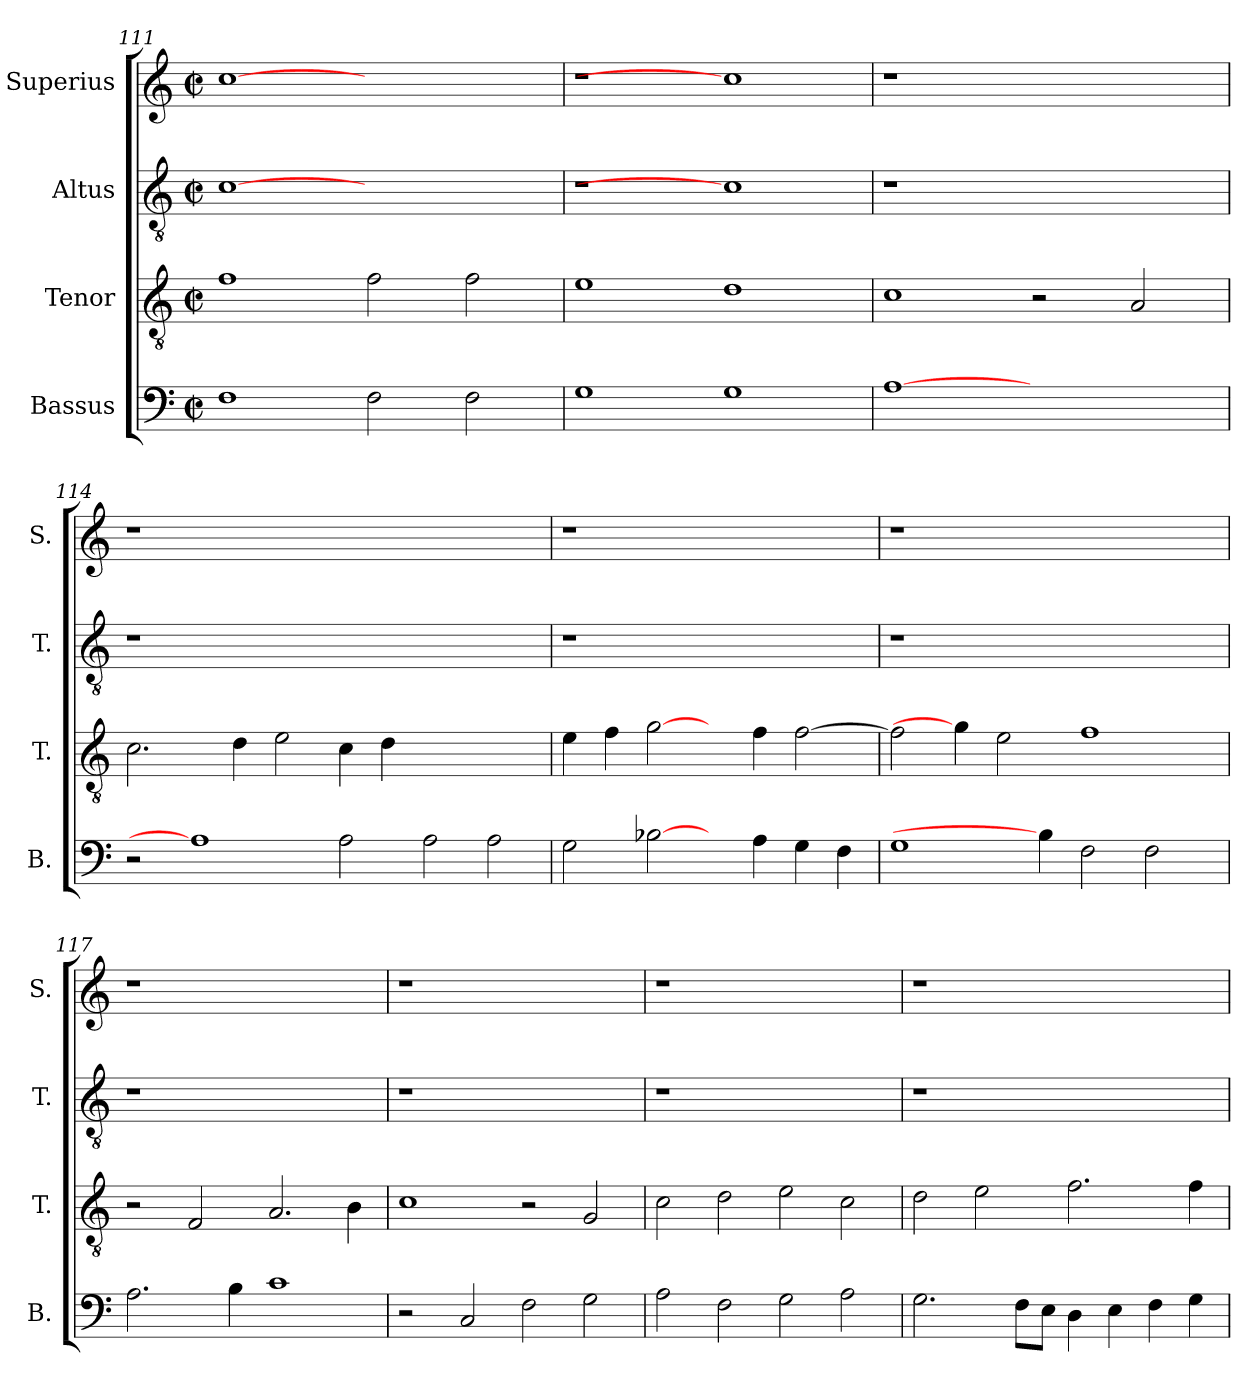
**kern	**kern	**kern	**kern
*part4	*part3	*part2	*part1
*staff4	*staff3	*staff2	*staff1
*I"Bassus	*I"Tenor	*I"Altus	*I"Superius
*I'B.	*I'T.	*I'T.	*I'S.
*clefF4	*clefGv2	*clefGv2	*clefG2
*	*ITrd7c12	*ITrd7c12	*
*k[]	*k[]	*k[]	*k[]
*C:	*C:	*C:	*C:
*M2/2	*M2/2	*M2/2	*M2/2
*met(c|)	*met(c|)	*met(c|)	*met(c|)
=111	=111	=111	=111
1Fi	1Fi	[1Ci	[1cci
2Fi\	2Fi\	1ryy	1ryy
2Fi\	2Fi\	.	.
=112	=112	=112	=112
!	!	!LO:N:vis=1	!LO:N:vis=1
1Gi	1Ei	1r	1r
1Gi	1Di	1Ci]	1cci]
=113	=113	=113	=113
!	!	!LO:N:vis=1	!LO:N:vis=1
[1Ai	1Ci	1r	1r
1ryy	2r	1ryy	1ryy
.	2AAi/	.	.
!!LO:LB:g=z
=114	=114	=114	=114
!	!	!LO:N:vis=1	!LO:N:vis=1
2r	2.Ci\	1r	1r
1Ai]	.	.	.
.	4Di\	.	.
.	2Ei\	0ryy	0ryy
2Ai\	4Ci\	.	.
.	4Di\	.	.
2Ai\	1ryy	.	.
2Ai\	.	.	.
=115	=115	=115	=115
!	!	!LO:N:vis=1	!LO:N:vis=1
2Gi\	4Ei\	1r	1r
.	4Fi\	.	.
[2B-Xi\	[2Gi\	.	.
4ryy	4ryy	1ryy	1ryy
4Ai\	4Fi\	.	.
4Gi\	[>2Fi\	.	.
4Fi\	.	.	.
=116	=116	=116	=116
!	!	!LO:N:vis=1	!LO:N:vis=1
1Gi	2Fi\]	1r	1r
.	4Gi\]	.	.
.	2Ei\	.	.
4B-i\]	.	1ryy	1ryy
2Fi\	1Fi	.	.
2Fi\	.	.	.
.	.	4ryy	4ryy
=117	=117	=117	=117
!	!	!LO:N:vis=1	!LO:N:vis=1
2.Ai\	2r	1r	1r
.	2FFi/	.	.
4Bi\	.	.	.
1ci	2.AAi/	1ryy	1ryy
.	4BBi\	.	.
=118	=118	=118	=118
!	!	!LO:N:vis=1	!LO:N:vis=1
2r	1Ci	1r	1r
2Ci/	.	.	.
2Fi\	2r	1ryy	1ryy
2Gi\	2GGi/	.	.
!!LO:PB:g=z
=119	=119	=119	=119
!	!	!LO:N:vis=1	!LO:N:vis=1
2Ai\	2Ci\	1r	1r
2Fi\	2Di\	.	.
2Gi\	2Ei\	1ryy	1ryy
2Ai\	2Ci\	.	.
=120	=120	=120	=120
!	!	!LO:N:vis=1	!LO:N:vis=1
2.Gi\	2Di\	1r	1r
.	2Ei\	.	.
8Fi\L	.	.	.
8Ei\J	.	.	.
4Di\	2.Fi\	1ryy	1ryy
4Ei\	.	.	.
4Fi\	.	.	.
4Gi\	4Fi\	.	.
=	=	=	=
*-	*-	*-	*-
